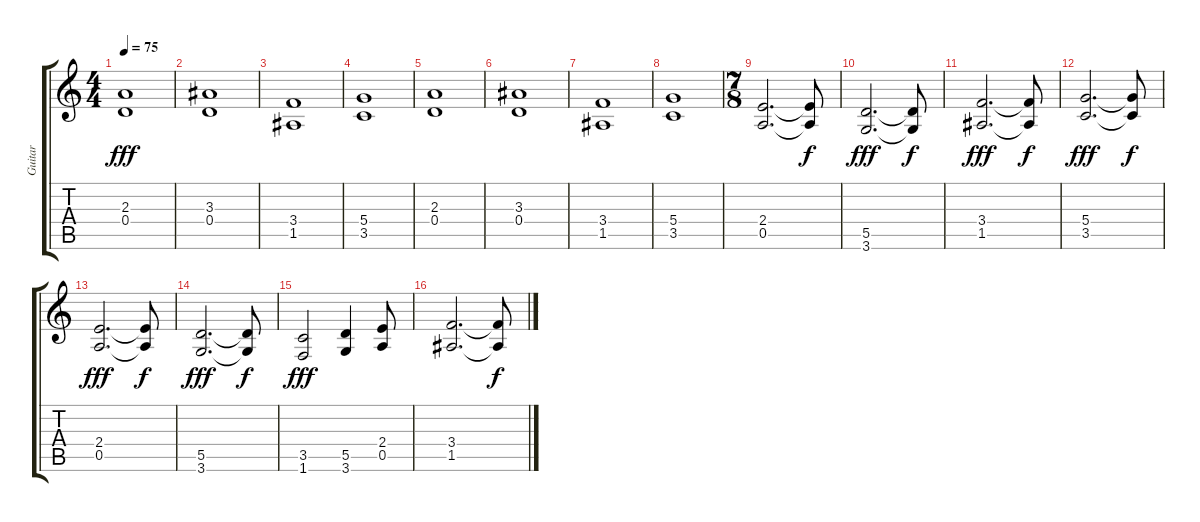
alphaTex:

\track ("Guitar" "Guitar") {instrument distortionguitar}
\staff {score tabs}
\tuning (E4 B3 G3 D3 A2 E2) {hide}
\ts (4 4)
\tempo 75
\clef g2
\ks c
(2.3 0.4).1{dy fff} |
(3.3 0.4).1 |
(3.4 1.5).1 |
(5.4 3.5).1 |
(2.3 0.4).1 |
(3.3 0.4).1 |
(3.4 1.5).1 |
(5.4 3.5).1 |
\ts (7 8)
(2.4 0.5).2{d} (2.4{t} 0.5{t}).8{dy f} |
(5.5 3.6).2{d dy fff} (5.5{t} 3.6{t}).8{dy f} |
(3.4 1.5).2{d dy fff} (3.4{t} 1.5{t}).8{dy f} |
(5.4 3.5).2{d dy fff} (5.4{t} 3.5{t}).8{dy f} |
(2.4 0.5).2{d dy fff} (2.4{t} 0.5{t}).8{dy f} |
(5.5 3.6).2{d dy fff} (5.5{t} 3.6{t}).8{dy f} |
(3.5 1.6).2{dy fff} (5.5 3.6).4 (2.4 0.5).8 |
(3.4 1.5).2{d} (3.4{t} 1.5{t}).8{dy f}
